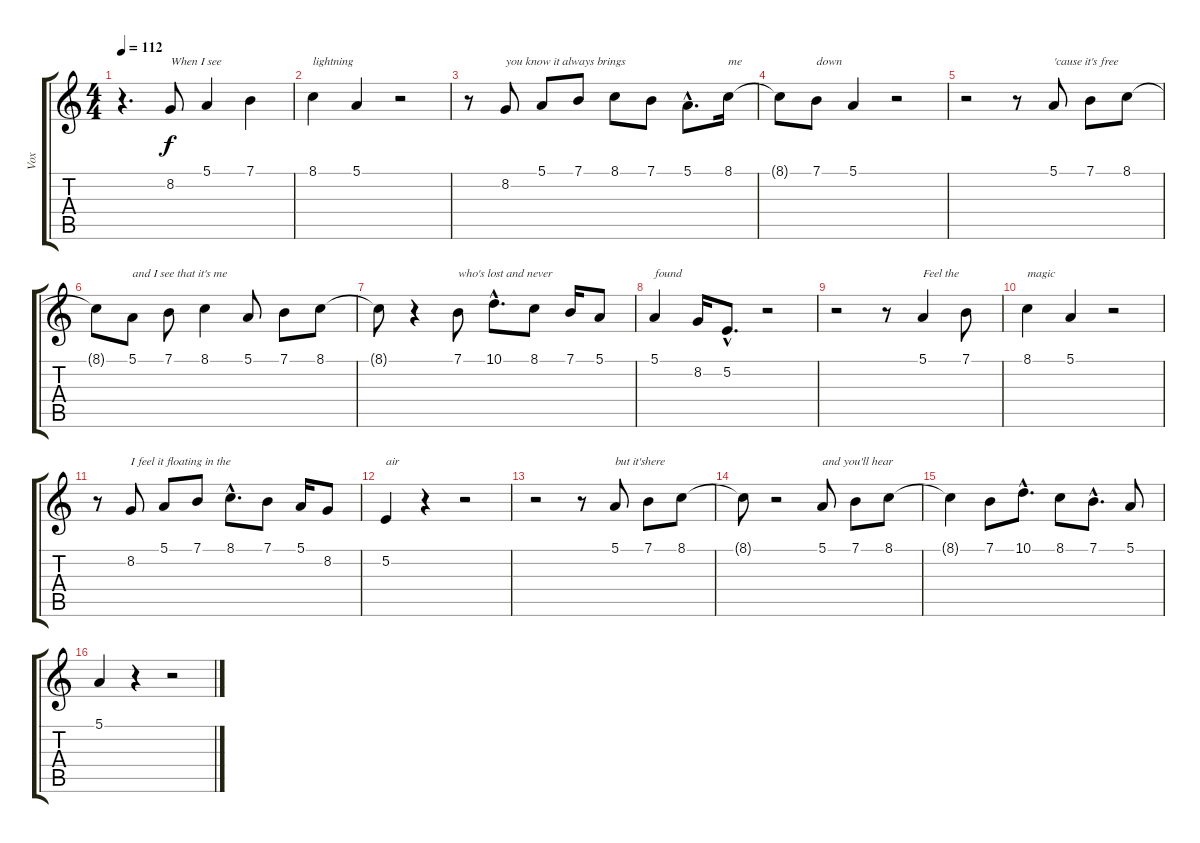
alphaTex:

\track ("Vox" "Vox") {instrument violin}
\staff {score tabs}
\tuning (E4 B3 G3 D3 A2 E2) {hide}
\ts (4 4)
\tempo 112
\clef g2
\ks c
r.4{d dy f} 8.2.8{txt "When I see"} 5.1.4 7.1.4 |
8.1.4{txt "lightning"} 5.1.4 r.2 |
r.8 8.2.8{txt "you know it always brings"} 5.1.8 7.1.8 8.1.8 7.1.8 5.1{hac}.8{d} 8.1.16{txt "me"} |
8.1{t}.8 7.1.8{txt "down"} 5.1.4 r.2 |
r.2 r.8 5.1.8{txt "'cause it's free"} 7.1.8 8.1.8 |
8.1{t}.8 5.1.8{txt "and I see that it's me"} 7.1.8 8.1.4 5.1.8 7.1.8 8.1.8 |
8.1{t}.8 r.4 7.1.8{txt "who's lost and never"} 10.1{hac}.8{d} 8.1.8 7.1.16 5.1.8 |
5.1.4{txt "found"} 8.2.16 5.2{hac}.8{d} r.2 |
r.2 r.8 5.1.4{txt "Feel the"} 7.1.8 |
8.1.4{txt "magic"} 5.1.4 r.2 |
r.8 8.2.8{txt "I feel it floating in the"} 5.1.8 7.1.8 8.1{hac}.8{d} 7.1.8 5.1.16 8.2.8 |
5.2.4{txt "air"} r.4 r.2 |
r.2 r.8 5.1.8{txt "but it'shere"} 7.1.8 8.1.8 |
8.1{t}.8 r.2 5.1.8{txt "and you'll hear"} 7.1.8 8.1.8 |
8.1{t}.4 7.1.8 10.1{hac}.8{d} 8.1.8 7.1{hac}.8{d} 5.1.8 |
5.1.4 r.4 r.2
